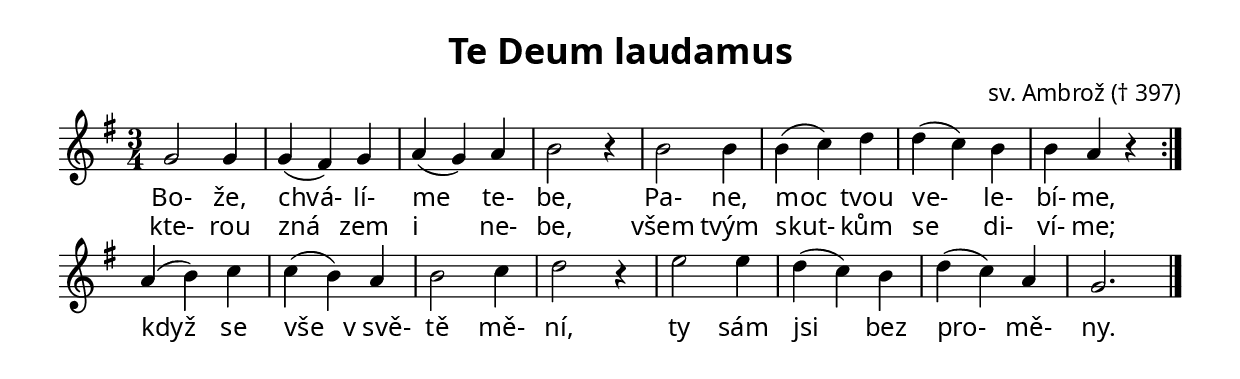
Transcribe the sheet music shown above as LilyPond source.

\version "2.19.44"
\include "deutsch.ly"

#(set-default-paper-size "a4")

\paper {
  indent = #0
  #(define fonts
    (make-pango-font-tree "Junicode"
                          "Nimbus Sans"
                          "Luxi Mono"
                          (/ staff-height pt 20)))
  page-count = #1
}

\header {
  title = "Te Deum laudamus"
  composer = "sv. Ambrož († 397)"
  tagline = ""
}

\layout {
  \context {
    \Score
    \omit BarNumber
  }
}

\layout {
  indent = #0
}

global = {
  \key g \major
}
choralMusic = \relative c'' {
  \key g \major
  \time 3/4
  g2 g4 g ( fis ) g a ( g ) a h2 r4 h2 h4
  h ( c ) d d ( c ) h h a r4 \bar ":|." a ( h ) c c ( h ) a
  h2 c4 d2 r4 e2 e4 d ( c ) h d ( c ) a g2. \bar "|."
}
czechWordsi = \lyricmode {
Bo- že, chvá- lí- me te- be, Pa- ne, moc tvou ve- le- bí- me,
když se vše v_svě- tě mě- ní, ty sám jsi bez pro- mě- ny.
}
czechWordsii = \lyricmode {
kte- rou zná zem i ne- be, všem tvým skut- kům se di- ví- me;
}
\score {
  \new ChoirStaff <<
    \new Staff {
       \new Voice = "tenores" { \choralMusic }
    }
    \new Lyrics \with { alignBelowContext = men } \lyricsto tenores \czechWordsi
    \new Lyrics \with { alignBelowContext = men } \lyricsto tenores \czechWordsii
  >>
  \layout {
    \context {
       % a little smaller so lyrics
       % can be closer to the staff
       \Staff
       \override VerticalAxisGroup #'minimum-Y-extent = #'(-3 . 3)
    }
  }
}
